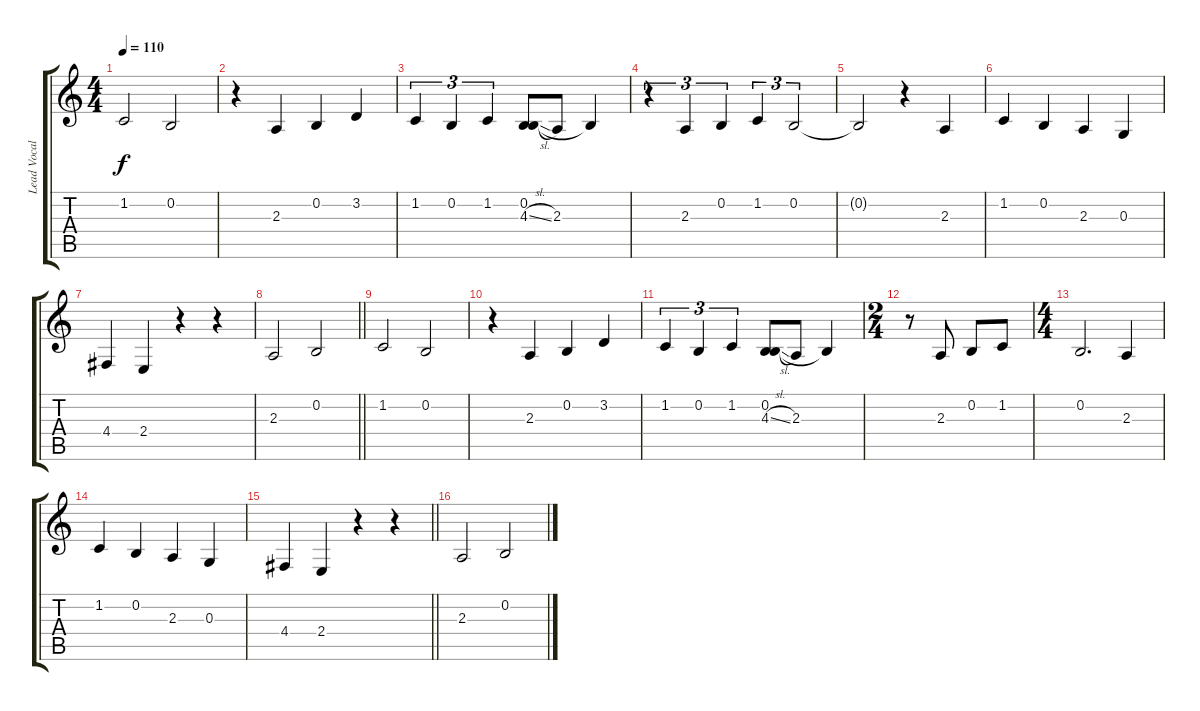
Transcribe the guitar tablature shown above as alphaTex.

\track ("Lead Vocal" "Lead Vocal") {instrument stringensemble1}
\staff {score tabs}
\tuning (E4 B3 G3 D3 A2 E2) {hide}
\ts (4 4)
\tempo 110
\clef g2
\ks c
1.2.2{dy f} 0.2.2 |
r.4 2.3.4 0.2.4 3.2.4 |
1.2.4{tu (3 2)} 0.2.4{tu (3 2)} 1.2.4{tu (3 2)} (0.2 4.3{sl}).8 2.3.8 0.2{t}.4 |
r.4{tu (3 2)} 2.3.4{tu (3 2)} 0.2.4{tu (3 2)} 1.2.4{tu (3 2)} 0.2.2{tu (3 2)} |
0.2{t}.2 r.4 2.3.4 |
1.2.4 0.2.4 2.3.4 0.3.4 |
4.4.4 2.4.4 r.4 r.4 |
\barLineRight lightlight
2.3.2 0.2.2 |
1.2.2 0.2.2 |
r.4 2.3.4 0.2.4 3.2.4 |
1.2.4{tu (3 2)} 0.2.4{tu (3 2)} 1.2.4{tu (3 2)} (0.2 4.3{sl}).8 2.3.8 0.2{t}.4 |
\ts (2 4)
r.8 2.3.8 0.2.8 1.2.8 |
\ts (4 4)
0.2.2{d} 2.3.4 |
1.2.4 0.2.4 2.3.4 0.3.4 |
\barLineRight lightlight
4.4.4 2.4.4 r.4 r.4 |
2.3.2 0.2.2
